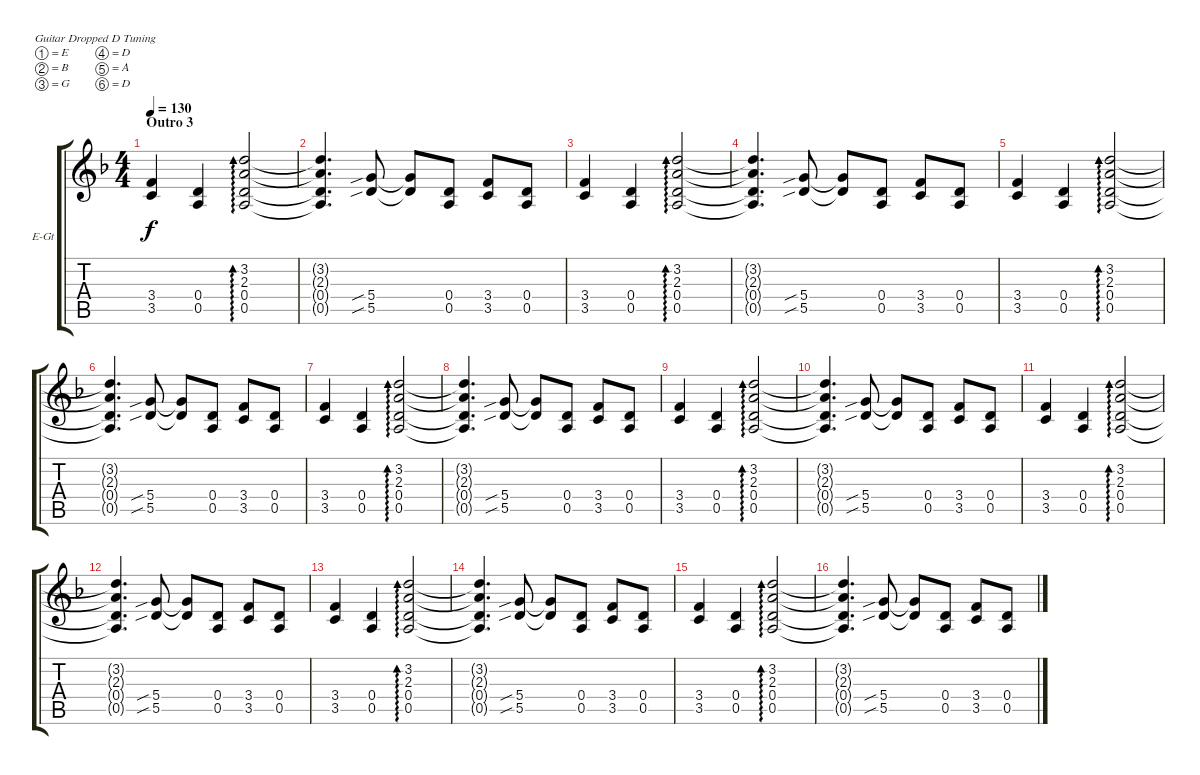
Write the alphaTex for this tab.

\defaultSystemsLayout 4
\bracketExtendMode groupsimilarinstruments
\firstSystemTrackNameOrientation horizontal
\otherSystemsTrackNameOrientation horizontal
\track ("Guitar 1 Overdrive" "E-Gt") {instrument electricguitarclean}
\staff {score tabs}
\tuning (E4 B3 G3 D3 A2 D2)
\ts (4 4)
\section ("" "Outro 3")
\tempo 130
\clef g2
\ks dminor
(3.4 3.5).4{dy f} (0.5 0.4).4 (0.5 0.4 2.3 3.2).2{ad 0} |
(0.5{t} 0.4{t} 2.3{t} 3.2{t}).4{d} (5.4{sib} 5.5{sib}).8 (5.5{t} 5.4{t}).8 (0.5 0.4).8 (3.4 3.5).8 (0.5 0.4).8 |
(3.4 3.5).4 (0.5 0.4).4 (0.5 0.4 2.3 3.2).2{ad 0} |
(0.5{t} 0.4{t} 2.3{t} 3.2{t}).4{d} (5.4{sib} 5.5{sib}).8 (5.5{t} 5.4{t}).8 (0.5 0.4).8 (3.4 3.5).8 (0.5 0.4).8 |
(3.4 3.5).4 (0.5 0.4).4 (0.5 0.4 2.3 3.2).2{ad 0} |
(0.5{t} 0.4{t} 2.3{t} 3.2{t}).4{d} (5.4{sib} 5.5{sib}).8 (5.5{t} 5.4{t}).8 (0.5 0.4).8 (3.4 3.5).8 (0.5 0.4).8 |
(3.4 3.5).4 (0.5 0.4).4 (0.5 0.4 2.3 3.2).2{ad 0} |
(0.5{t} 0.4{t} 2.3{t} 3.2{t}).4{d} (5.4{sib} 5.5{sib}).8 (5.5{t} 5.4{t}).8 (0.5 0.4).8 (3.4 3.5).8 (0.5 0.4).8 |
(3.4 3.5).4 (0.5 0.4).4 (0.5 0.4 2.3 3.2).2{ad 0} |
(0.5{t} 0.4{t} 2.3{t} 3.2{t}).4{d} (5.4{sib} 5.5{sib}).8 (5.5{t} 5.4{t}).8 (0.5 0.4).8 (3.4 3.5).8 (0.5 0.4).8 |
(3.4 3.5).4 (0.5 0.4).4 (0.5 0.4 2.3 3.2).2{ad 0} |
(0.5{t} 0.4{t} 2.3{t} 3.2{t}).4{d} (5.4{sib} 5.5{sib}).8 (5.5{t} 5.4{t}).8 (0.5 0.4).8 (3.4 3.5).8 (0.5 0.4).8 |
(3.4 3.5).4 (0.5 0.4).4 (0.5 0.4 2.3 3.2).2{ad 0} |
(0.5{t} 0.4{t} 2.3{t} 3.2{t}).4{d} (5.4{sib} 5.5{sib}).8 (5.5{t} 5.4{t}).8 (0.5 0.4).8 (3.4 3.5).8 (0.5 0.4).8 |
(3.4 3.5).4 (0.5 0.4).4 (0.5 0.4 2.3 3.2).2{ad 0} |
(0.5{t} 0.4{t} 2.3{t} 3.2{t}).4{d} (5.4{sib} 5.5{sib}).8 (5.5{t} 5.4{t}).8 (0.5 0.4).8 (3.4 3.5).8 (0.5 0.4).8
